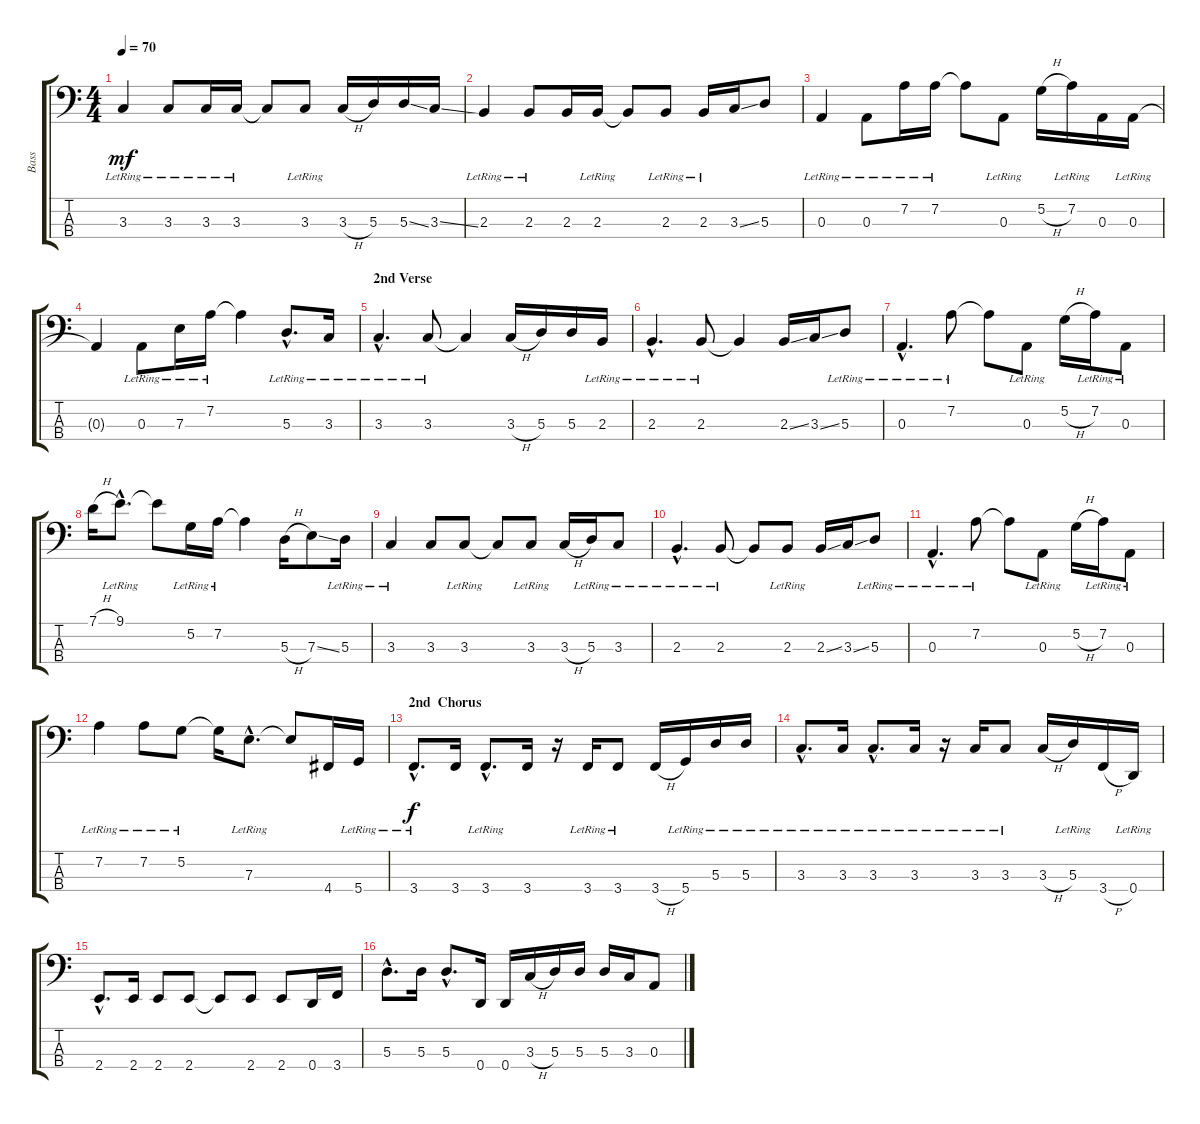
\track ("Bass" "Bass") {instrument electricbasspick}
\staff {score tabs}
\tuning (G2 D2 A1 D1) {hide}
\ts (4 4)
\tempo 70
\clef f4
\ks c
3.3{lr}.4{dy mf} 3.3{lr}.8 3.3{lr}.16 3.3{lr}.16 3.3{t}.8 3.3{lr}.8 3.3{h}.16 5.3.16 5.3{ss}.16 3.3{ss}.16 |
2.3{lr}.4 2.3{lr}.8 2.3.16 2.3{lr}.16 2.3{t}.8 2.3{lr}.8 2.3{lr}.16 3.3{ss}.16 5.3.8 |
0.3{lr}.4 0.3{lr}.8 7.2{lr}.16 7.2{lr}.16 7.2{t}.8 0.3{lr}.8 5.2{h}.16 7.2{lr}.16 0.3.16 0.3{lr}.16 |
0.3{t}.4 0.3{lr}.8 7.3{lr}.16 7.2{lr}.16 7.2{t}.4 5.3{hac lr}.8{d} 3.3{lr}.16 |
\section ("" "2nd Verse")
3.3{hac lr}.4{d} 3.3{lr}.8 3.3{t}.4 3.3{h}.16 5.3.16 5.3.16 2.3{lr}.16 |
2.3{hac lr}.4{d} 2.3{lr}.8 2.3{t}.4 2.3{ss}.16 3.3{ss}.16 5.3{lr}.8 |
0.3{hac lr}.4{d} 7.2{lr}.8 7.2{t}.8 0.3{lr}.8 5.2{h}.16 7.2{lr}.16 0.3{lr}.8 |
7.1{h}.16 9.1{hac lr}.8{d} 9.1{t}.8 5.2{lr}.16 7.2{lr}.16 7.2{t}.4 5.3{h}.16 7.3{ss}.8 5.3{lr}.16 |
3.3{lr}.4 3.3.8 3.3{lr}.8 3.3{t}.8 3.3{lr}.8 3.3{h}.16 5.3{lr}.16 3.3{lr}.8 |
2.3{hac lr}.4{d} 2.3{lr}.8 2.3{t}.8 2.3{lr}.8 2.3{ss}.16 3.3{ss}.16 5.3{lr}.8 |
0.3{hac lr}.4{d} 7.2{lr}.8 7.2{t}.8 0.3{lr}.8 5.2{h}.16 7.2{lr}.16 0.3{lr}.8 |
7.2{lr}.4 7.2{lr}.8 5.2{lr}.8 5.2{t}.16 7.3{hac lr}.8{d} 7.3{t}.8 4.4.16 5.4{lr}.16 |
\section ("" "2nd  Chorus")
3.4{hac lr}.8{d dy f} 3.4.16 3.4{hac lr}.8{d} 3.4.16 r.16 3.4{lr}.16 3.4{lr}.8 3.4{h}.16 5.4{lr}.16 5.3{lr}.16 5.3{lr}.16 |
3.3{hac lr}.8{d} 3.3{lr}.16 3.3{hac lr}.8{d} 3.3{lr}.16 r.16 3.3{lr}.16 3.3{lr}.8 3.3{h}.16 5.3{lr}.16 3.4{h}.16 0.4{lr}.16 |
2.4{hac}.8{d} 2.4.16 2.4.8 2.4.8 2.4{t}.8 2.4.8 2.4.8 0.4.16 3.4.16 |
5.3{hac}.8{d} 5.3.16 5.3{hac}.8{d} 0.4.16 0.4.16 3.3{h}.16 5.3.16 5.3.16 5.3.16 3.3.16 0.3.8
